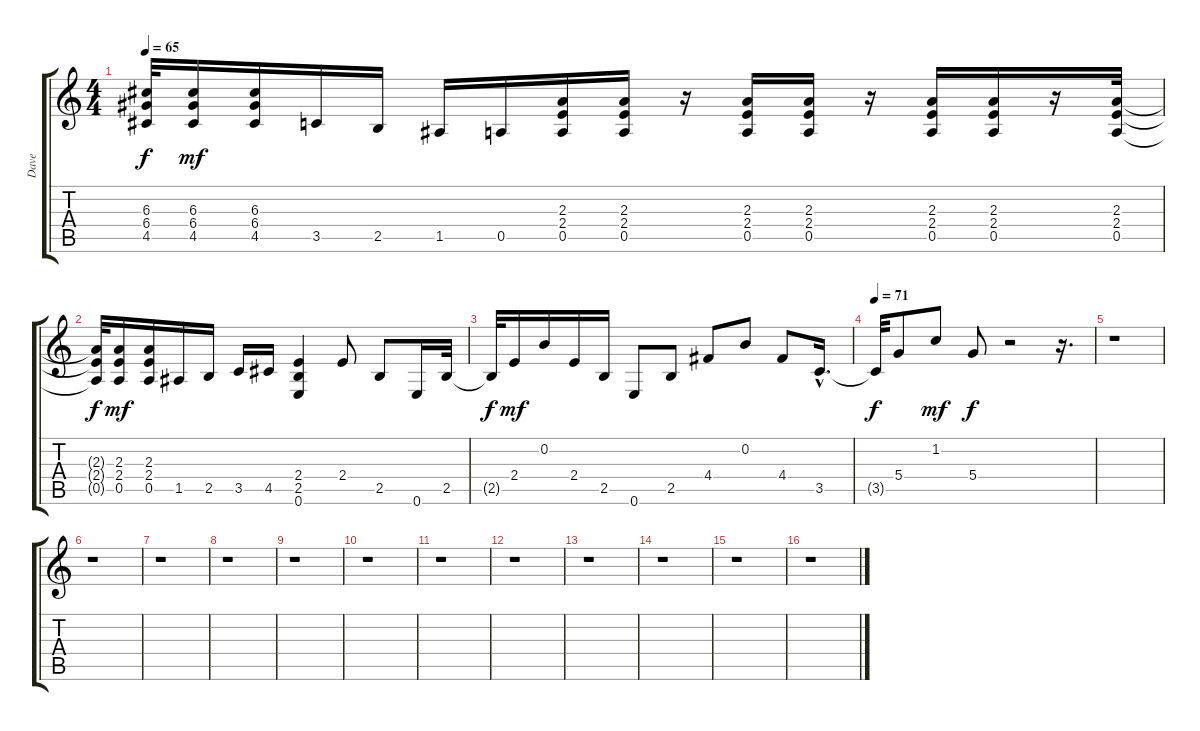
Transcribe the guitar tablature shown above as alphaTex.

\track ("Dave" "Dave") {instrument electricguitarjazz}
\staff {score tabs}
\tuning (E4 B3 G3 D3 A2 E2) {hide}
\ts (4 4)
\tempo 65
\clef g2
\ks c
(6.3{t} 6.4{t} 4.5{t}).32{dy f} (6.3 6.4 4.5).16{dy mf} (6.3 6.4 4.5).16 3.5.16 2.5.16 1.5.16 0.5.16 (2.3 2.4 0.5).16 (2.3 2.4 0.5).16 r.16 (2.3 2.4 0.5).16 (2.3 2.4 0.5).16 r.16 (2.3 2.4 0.5).16 (2.3 2.4 0.5).16 r.16 (2.3 2.4 0.5).32 |
(2.3{t} 2.4{t} 0.5{t}).32{dy f} (2.3 2.4 0.5).16{dy mf} (2.3 2.4 0.5).16 1.5.16 2.5.16 3.5.16 4.5.16 (2.4 2.5 0.6).4 2.4.8 2.5.8 0.6.16 2.5.32 |
2.5{t}.32{dy f} 2.4.16{dy mf} 0.2.16 2.4.16 2.5.16 0.6.8 2.5.8 4.4.8 0.2.8 4.4.8 3.5{hac}.16{d} |
\tempo 71
3.5{t}.32{dy f} 5.4.8 1.2.8{dy mf} 5.4.8{dy f} r.2 r.16{d} |
r.1 |
r.1 |
r.1 |
r.1 |
r.1 |
r.1 |
r.1 |
r.1 |
r.1 |
r.1 |
r.1 |
r.1
